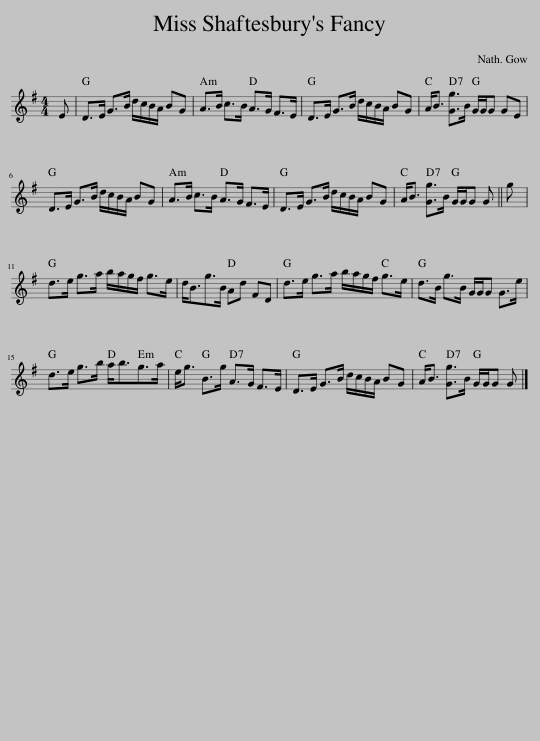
X:1
L:1/8
M:4/4
I:linebreak $
K:G
V:1 treble
V:1
 E | D>E G>B d/c/B/A/ BG | A>B c>B A>G F>E | D>E G>B d/c/B/A/ BG | A<B [Gg]>B G/G/G GE |$ %5
 D>E G>B d/c/B/A/ BG | A>B c>B A>G F>E | D>E G>B d/c/B/A/ BG | A<B [Gg]>B G/G/G G || g |$ %10
 d>e g>a b/a/g/f/ g>e | d<Bg>B Ad FD | d>e g>a b/a/g/f/ g>e | d>B g>B G/G/G G>e |$ d>e g>b a<bg>a | %15
 e<g B>g A>G F>E | D>E G>B d/c/B/A/ BG | A<B [Gg]>B G/G/G G |] %18
